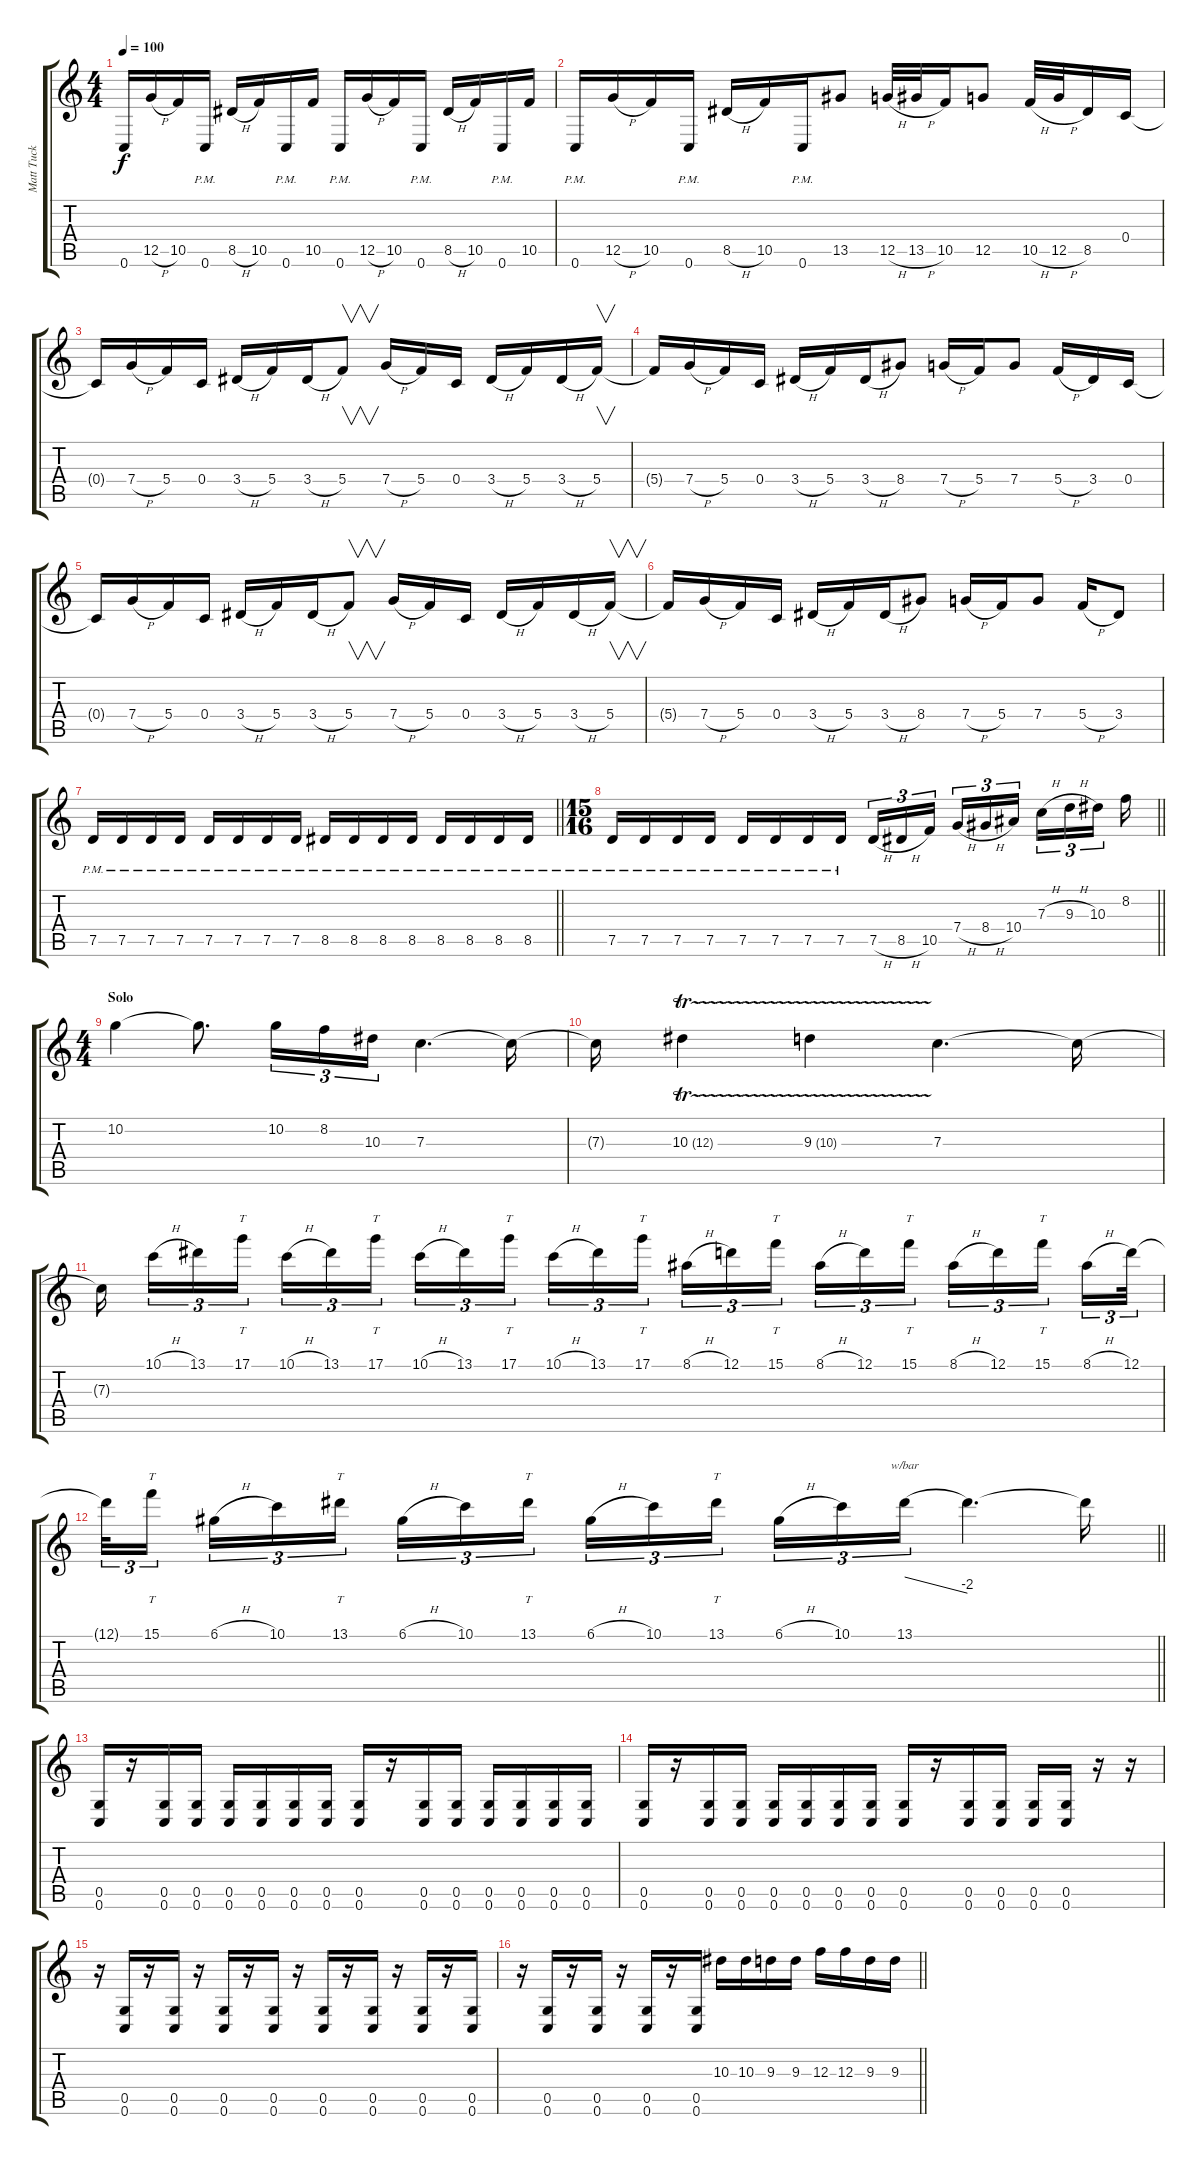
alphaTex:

\track ("Matt Tuck" "Matt Tuck") {instrument distortionguitar}
\staff {score tabs}
\tuning (D4 A3 F3 C3 G2 C2) {hide}
\ts (4 4)
\tempo 100
\clef g2
\ks c
0.6{t}.16{dy f} 12.5{h}.16 10.5.16 0.6{pm}.16 8.5{h}.16 10.5.16 0.6{pm}.16 10.5.16 0.6{pm}.16 12.5{h}.16 10.5.16 0.6{pm}.16 8.5{h}.16 10.5.16 0.6{pm}.16 10.5.16 |
0.6{pm}.16 12.5{h}.16 10.5.16 0.6{pm}.16 8.5{h}.16 10.5.16 0.6{pm}.16 13.5.8 12.5{h}.32 13.5{h}.32 10.5.16 12.5.8 10.5{h}.32 12.5{h}.32 8.5.16 0.4.16 |
0.4{t}.16 7.4{h}.16 5.4.16 0.4.16 3.4{h}.16 5.4.16 3.4{h}.16 5.4.8{v} 7.4{h}.16 5.4.16 0.4.16 3.4{h}.16 5.4.16 3.4{h}.16 5.4.16{v} |
5.4{t}.16 7.4{h}.16 5.4.16 0.4.16 3.4{h}.16 5.4.16 3.4{h}.16 8.4.8 7.4{h}.16 5.4.16 7.4.8 5.4{h}.16 3.4.16 0.4.16 |
0.4{t}.16 7.4{h}.16 5.4.16 0.4.16 3.4{h}.16 5.4.16 3.4{h}.16 5.4.8{v} 7.4{h}.16 5.4.16 0.4.16 3.4{h}.16 5.4.16 3.4{h}.16 5.4.16{v} |
5.4{t}.16 7.4{h}.16 5.4.16 0.4.16 3.4{h}.16 5.4.16 3.4{h}.16 8.4.8 7.4{h}.16 5.4.16 7.4.8 5.4{h}.16 3.4.8 |
\barLineRight lightlight
7.5{pm}.16 7.5{pm}.16 7.5{pm}.16 7.5{pm}.16 7.5{pm}.16 7.5{pm}.16 7.5{pm}.16 7.5{pm}.16 8.5{pm}.16 8.5{pm}.16 8.5{pm}.16 8.5{pm}.16 8.5{pm}.16 8.5{pm}.16 8.5{pm}.16 8.5{pm}.16 |
\ts (15 16)
\barLineRight lightlight
7.5{pm}.16 7.5{pm}.16 7.5{pm}.16 7.5{pm}.16 7.5{pm}.16 7.5{pm}.16 7.5{pm}.16 7.5{pm}.16{beam splitsecondary} 7.5{h}.16{tu (3 2)} 8.5{h}.16{tu (3 2)} 10.5.16{tu (3 2) beam splitsecondary} 7.4{h}.16{tu (3 2)} 8.4{h}.16{tu (3 2)} 10.4.16{tu (3 2)} 7.3{h}.16{tu (3 2)} 9.3{h}.16{tu (3 2)} 10.3.16{tu (3 2) beam splitsecondary} 8.2.16 |
\ts (4 4)
\section ("" "Solo")
10.2.4 10.2{t}.8{d} 10.2.16{tu (3 2)} 8.2.16{tu (3 2)} 10.3.16{tu (3 2)} 7.3.4{d} 7.3{t}.16 |
7.3{t}.16 10.3{tr (12 32)}.4 9.3{tr (10 32)}.4 7.3.4{d} 7.3{t}.16 |
7.3{t}.16{beam splitsecondary} 10.1{h}.16{tu (3 2)} 13.1.16{tu (3 2)} 17.1.16{tt tu (3 2) beam splitsecondary} 10.1{h}.16{tu (3 2)} 13.1.16{tu (3 2)} 17.1.16{tt tu (3 2) beam splitsecondary} 10.1{h}.16{tu (3 2)} 13.1.16{tu (3 2)} 17.1.16{tt tu (3 2) beam splitsecondary} 10.1{h}.16{tu (3 2)} 13.1.16{tu (3 2)} 17.1.16{tt tu (3 2) beam splitsecondary} 8.1{h}.16{tu (3 2)} 12.1.16{tu (3 2)} 15.1.16{tt tu (3 2) beam splitsecondary} 8.1{h}.16{tu (3 2)} 12.1.16{tu (3 2)} 15.1.16{tt tu (3 2) beam splitsecondary} 8.1{h}.16{tu (3 2)} 12.1.16{tu (3 2)} 15.1.16{tt tu (3 2) beam splitsecondary} 8.1{h}.16{tu (3 2)} 12.1.32{tu (3 2)} |
\barLineRight lightlight
12.1{t}.32{tu (3 2)} 15.1.16{tt tu (3 2) beam splitsecondary} 6.1{h}.16{tu (3 2)} 10.1.16{tu (3 2)} 13.1.16{tt tu (3 2) beam splitsecondary} 6.1{h}.16{tu (3 2)} 10.1.16{tu (3 2)} 13.1.16{tt tu (3 2) beam splitsecondary} 6.1{h}.16{tu (3 2)} 10.1.16{tu (3 2)} 13.1.16{tt tu (3 2) beam splitsecondary} 6.1{h}.16{tu (3 2)} 10.1.16{tu (3 2)} 13.1.16{tu (3 2) tbe (dive default 0 0 60 -8)} 13.1{t}.4{d} 13.1{t}.16 |
(0.5 0.6).16 r.16 (0.5 0.6).16 (0.5 0.6).16 (0.5 0.6).16 (0.5 0.6).16 (0.5 0.6).16 (0.5 0.6).16 (0.5 0.6).16 r.16 (0.5 0.6).16 (0.5 0.6).16 (0.5 0.6).16 (0.5 0.6).16 (0.5 0.6).16 (0.5 0.6).16 |
(0.5 0.6).16 r.16 (0.5 0.6).16 (0.5 0.6).16 (0.5 0.6).16 (0.5 0.6).16 (0.5 0.6).16 (0.5 0.6).16 (0.5 0.6).16 r.16 (0.5 0.6).16 (0.5 0.6).16 (0.5 0.6).16 (0.5 0.6).16 r.16 r.16 |
r.16 (0.5 0.6).16 r.16 (0.5 0.6).16 r.16 (0.5 0.6).16 r.16 (0.5 0.6).16 r.16 (0.5 0.6).16 r.16 (0.5 0.6).16 r.16 (0.5 0.6).16 r.16 (0.5 0.6).16 |
\barLineRight lightlight
r.16 (0.5 0.6).16 r.16 (0.5 0.6).16 r.16 (0.5 0.6).16 r.16 (0.5 0.6).16 10.3.16 10.3.16 9.3.16 9.3.16 12.3.16 12.3.16 9.3.16 9.3.16
